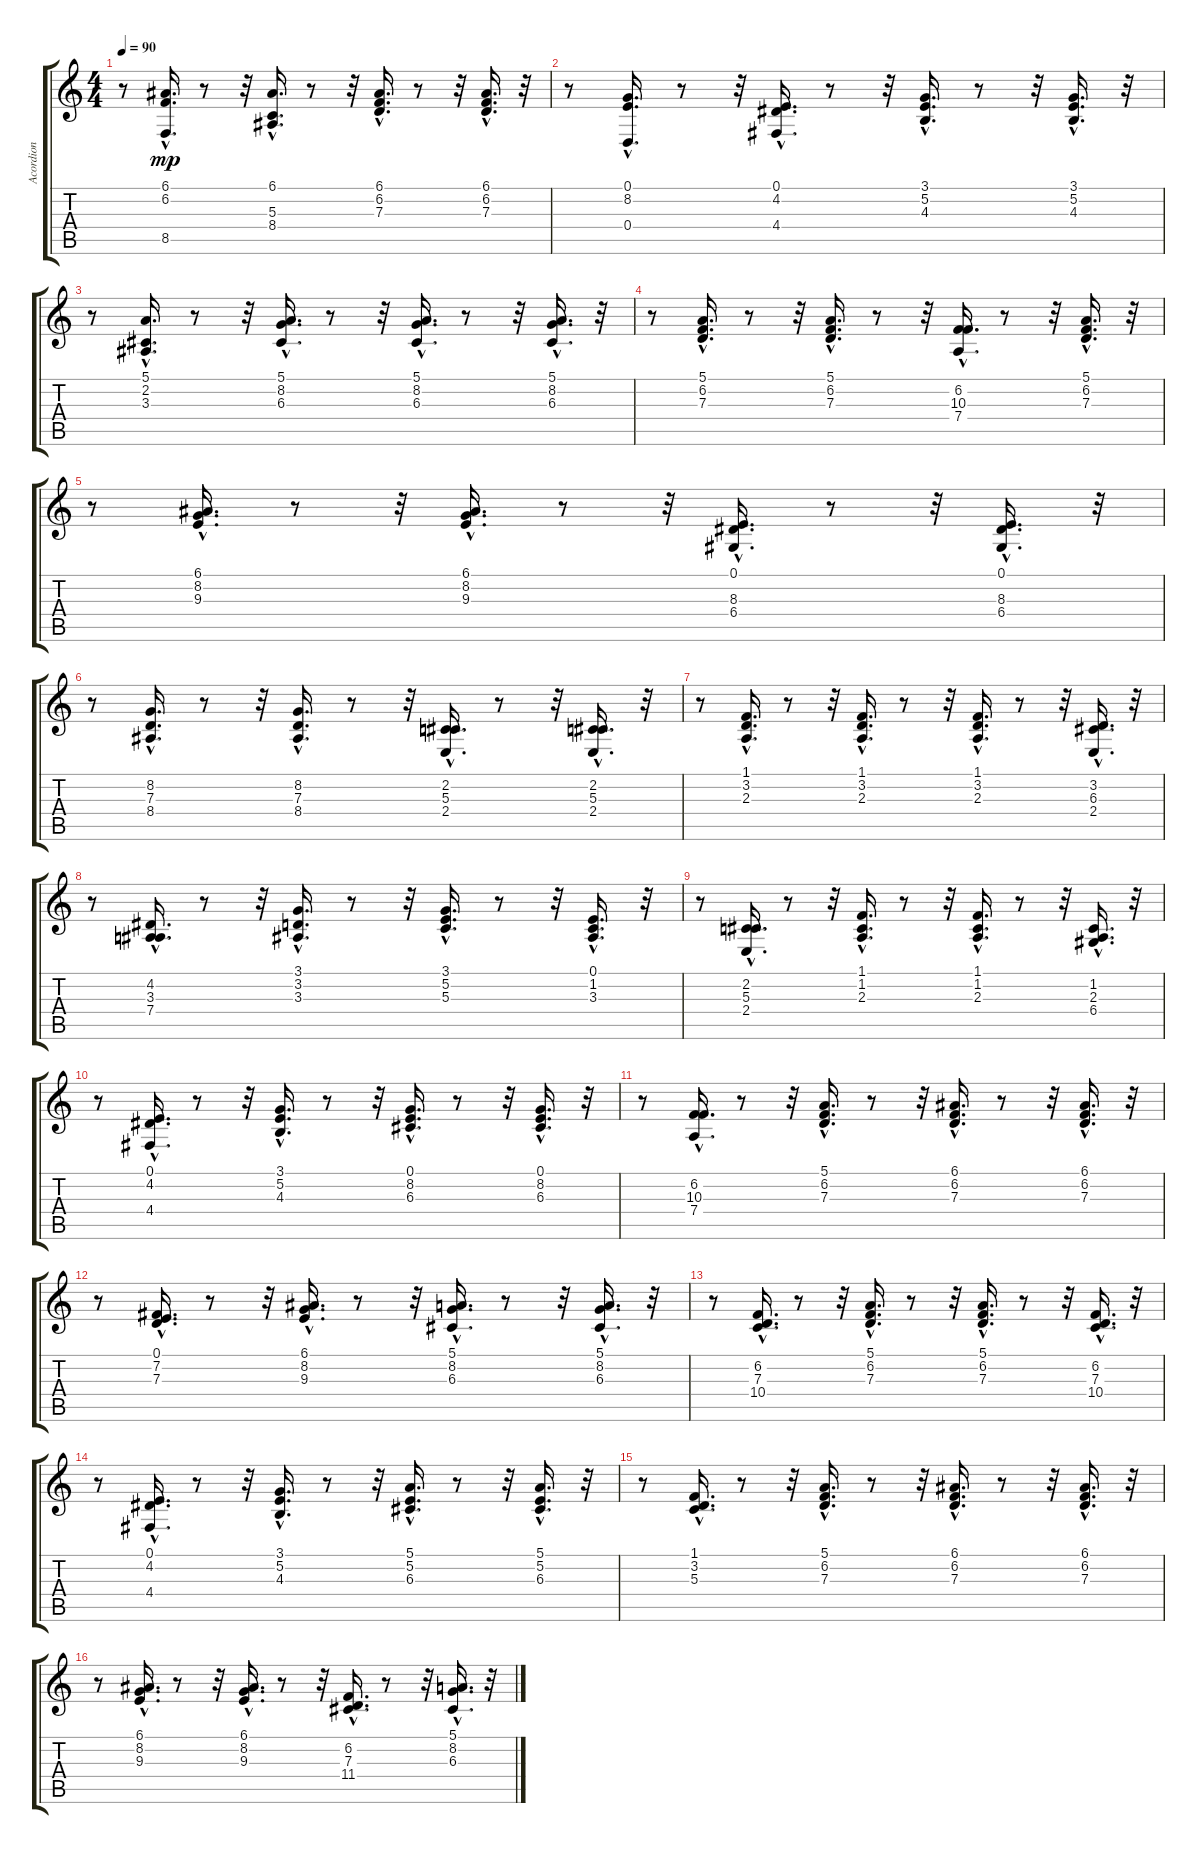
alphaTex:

\track ("Acordion" "Acordion") {instrument tangoaccordion}
\staff {score tabs}
\tuning (E4 B3 G3 D3 A2 E2) {hide}
\ts (4 4)
\tempo 90
\clef g2
\ks c
r.8{dy mp} (6.1{hac} 6.2{hac} 8.5{hac}).16{d} r.8 r.32 (6.1{hac} 5.3{hac} 8.4{hac}).16{d} r.8 r.32 (6.1{hac} 6.2{hac} 7.3{hac}).16{d} r.8 r.32 (6.1{hac} 6.2{hac} 7.3{hac}).16{d} r.32 |
r.8 (0.1{hac} 8.2{hac} 0.4{hac}).16{d} r.8 r.32 (0.1{hac} 4.2{hac} 4.4{hac}).16{d} r.8 r.32 (3.1{hac} 5.2{hac} 4.3{hac}).16{d} r.8 r.32 (3.1{hac} 5.2{hac} 4.3{hac}).16{d} r.32 |
r.8 (5.1{hac} 2.2{hac} 3.3{hac}).16{d} r.8 r.32 (5.1{hac} 8.2{hac} 6.3{hac}).16{d} r.8 r.32 (5.1{hac} 8.2{hac} 6.3{hac}).16{d} r.8 r.32 (5.1{hac} 8.2{hac} 6.3{hac}).16{d} r.32 |
r.8 (5.1{hac} 6.2{hac} 7.3{hac}).16{d} r.8 r.32 (5.1{hac} 6.2{hac} 7.3{hac}).16{d} r.8 r.32 (6.2{hac} 10.3{hac} 7.4{hac}).16{d} r.8 r.32 (5.1{hac} 6.2{hac} 7.3{hac}).16{d} r.32 |
r.8 (6.1{hac} 8.2{hac} 9.3{hac}).16{d} r.8 r.32 (6.1{hac} 8.2{hac} 9.3{hac}).16{d} r.8 r.32 (0.1{hac} 8.3{hac} 6.4{hac}).16{d} r.8 r.32 (0.1{hac} 8.3{hac} 6.4{hac}).16{d} r.32 |
r.8 (8.2{hac} 7.3{hac} 8.4{hac}).16{d} r.8 r.32 (8.2{hac} 7.3{hac} 8.4{hac}).16{d} r.8 r.32 (2.2{hac} 5.3{hac} 2.4{hac}).16{d} r.8 r.32 (2.2{hac} 5.3{hac} 2.4{hac}).16{d} r.32 |
r.8 (1.1{hac} 3.2{hac} 2.3{hac}).16{d} r.8 r.32 (1.1{hac} 3.2{hac} 2.3{hac}).16{d} r.8 r.32 (1.1{hac} 3.2{hac} 2.3{hac}).16{d} r.8 r.32 (3.2{hac} 6.3{hac} 2.4{hac}).16{d} r.32 |
r.8 (4.2{hac} 3.3{hac} 7.4{hac}).16{d} r.8 r.32 (3.1{hac} 3.2{hac} 3.3{hac}).16{d} r.8 r.32 (3.1{hac} 5.2{hac} 5.3{hac}).16{d} r.8 r.32 (0.1{hac} 1.2{hac} 3.3{hac}).16{d} r.32 |
r.8 (2.2{hac} 5.3{hac} 2.4{hac}).16{d} r.8 r.32 (1.1{hac} 1.2{hac} 2.3{hac}).16{d} r.8 r.32 (1.1{hac} 1.2{hac} 2.3{hac}).16{d} r.8 r.32 (1.2{hac} 2.3{hac} 6.4{hac}).16{d} r.32 |
r.8 (0.1{hac} 4.2{hac} 4.4{hac}).16{d} r.8 r.32 (3.1{hac} 5.2{hac} 4.3{hac}).16{d} r.8 r.32 (0.1{hac} 8.2{hac} 6.3{hac}).16{d} r.8 r.32 (0.1{hac} 8.2{hac} 6.3{hac}).16{d} r.32 |
r.8 (6.2{hac} 10.3{hac} 7.4{hac}).16{d} r.8 r.32 (5.1{hac} 6.2{hac} 7.3{hac}).16{d} r.8 r.32 (6.1{hac} 6.2{hac} 7.3{hac}).16{d} r.8 r.32 (6.1{hac} 6.2{hac} 7.3{hac}).16{d} r.32 |
r.8 (0.1{hac} 7.2{hac} 7.3{hac}).16{d} r.8 r.32 (6.1{hac} 8.2{hac} 9.3{hac}).16{d} r.8 r.32 (5.1{hac} 8.2{hac} 6.3{hac}).16{d} r.8 r.32 (5.1{hac} 8.2{hac} 6.3{hac}).16{d} r.32 |
r.8 (6.2{hac} 7.3{hac} 10.4{hac}).16{d} r.8 r.32 (5.1{hac} 6.2{hac} 7.3{hac}).16{d} r.8 r.32 (5.1{hac} 6.2{hac} 7.3{hac}).16{d} r.8 r.32 (6.2{hac} 7.3{hac} 10.4{hac}).16{d} r.32 |
r.8 (0.1{hac} 4.2{hac} 4.4{hac}).16{d} r.8 r.32 (3.1{hac} 5.2{hac} 4.3{hac}).16{d} r.8 r.32 (5.1{hac} 5.2{hac} 6.3{hac}).16{d} r.8 r.32 (5.1{hac} 5.2{hac} 6.3{hac}).16{d} r.32 |
r.8 (1.1{hac} 3.2{hac} 5.3{hac}).16{d} r.8 r.32 (5.1{hac} 6.2{hac} 7.3{hac}).16{d} r.8 r.32 (6.1{hac} 6.2{hac} 7.3{hac}).16{d} r.8 r.32 (6.1{hac} 6.2{hac} 7.3{hac}).16{d} r.32 |
r.8 (6.1{hac} 8.2{hac} 9.3{hac}).16{d} r.8 r.32 (6.1{hac} 8.2{hac} 9.3{hac}).16{d} r.8 r.32 (6.2{hac} 7.3{hac} 11.4{hac}).16{d} r.8 r.32 (5.1{hac} 8.2{hac} 6.3{hac}).16{d} r.32
